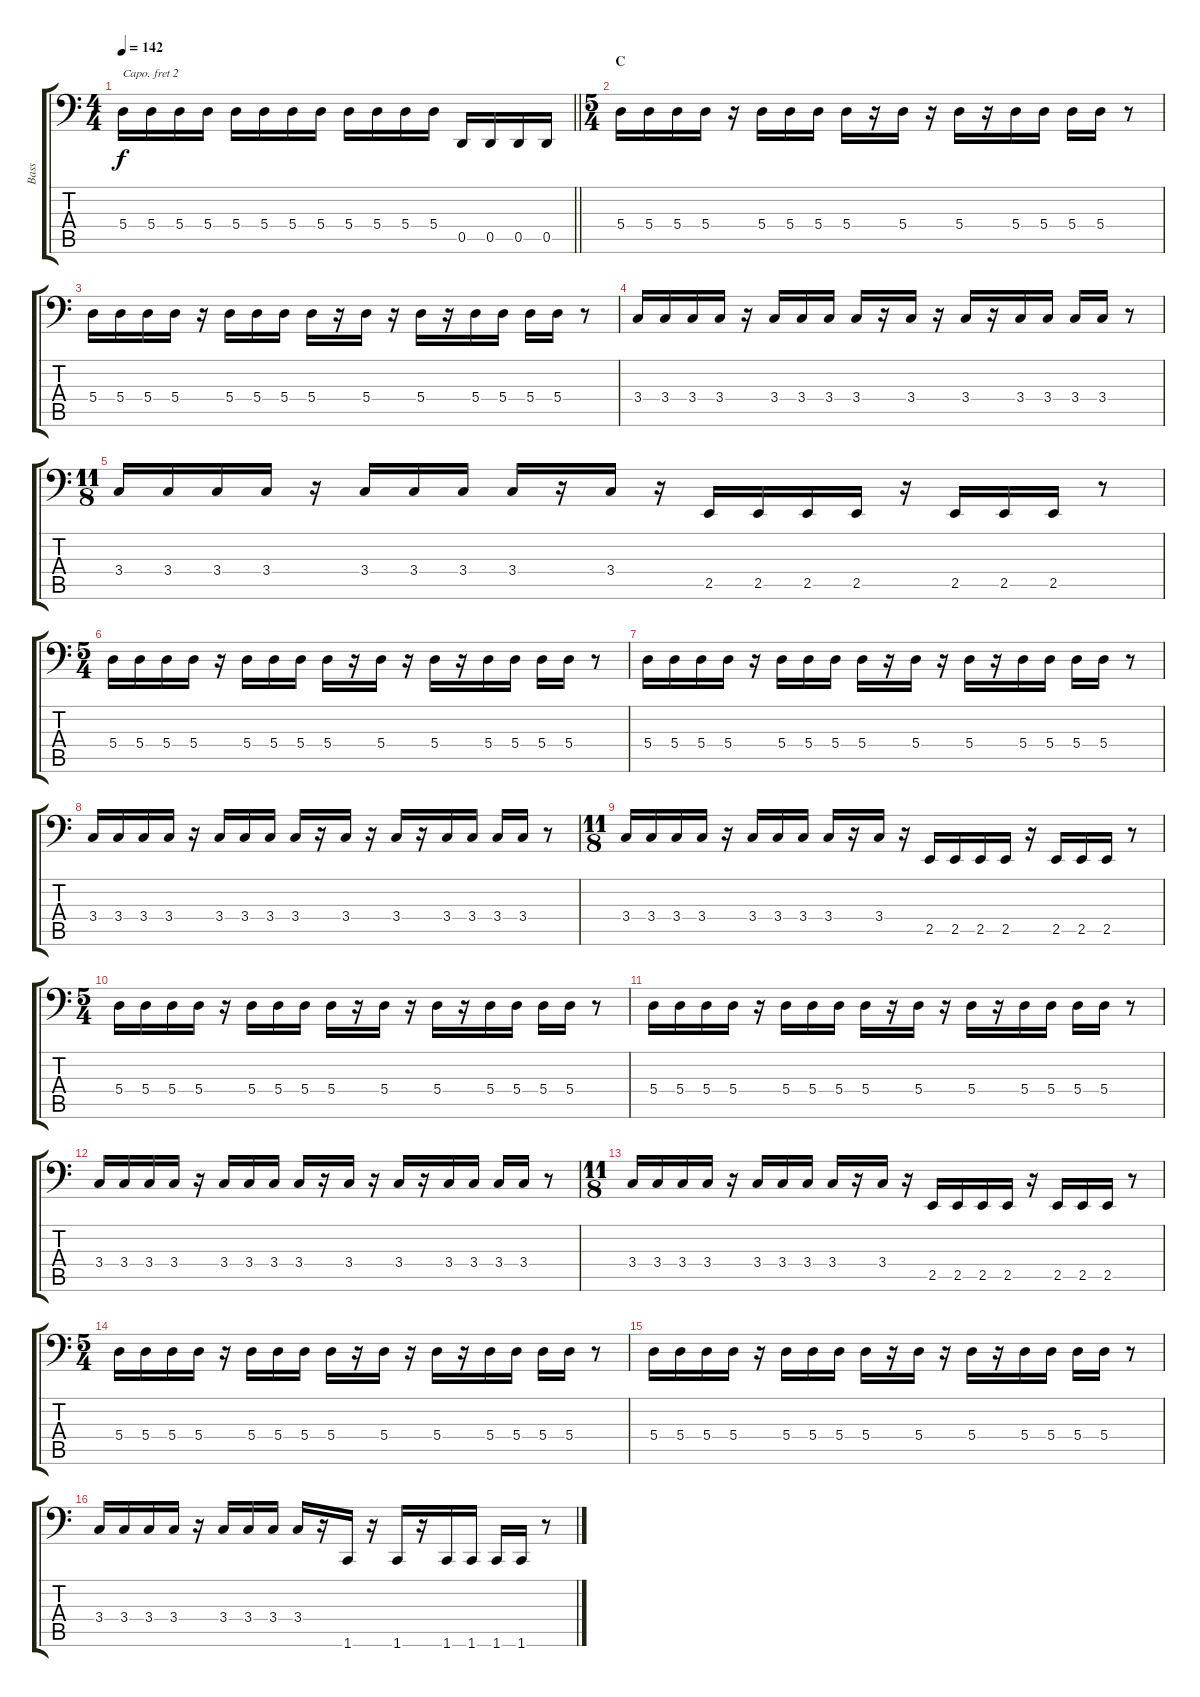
\track ("Bass" "Bass") {instrument electricbasspick}
\staff {score tabs}
\capo 2
\tuning (Bb2 F2 C2 G1 C1 A0) {hide}
\ts (4 4)
\tempo 142
\clef f4
\barLineRight lightlight
\ks c
5.4.16{dy f} 5.4.16 5.4.16 5.4.16 5.4.16 5.4.16 5.4.16 5.4.16 5.4.16 5.4.16 5.4.16 5.4.16 0.5.16 0.5.16 0.5.16 0.5.16 |
\ts (5 4)
\section ("" "C")
5.4.16 5.4.16 5.4.16 5.4.16 r.16 5.4.16 5.4.16 5.4.16 5.4.16 r.16 5.4.16 r.16 5.4.16 r.16 5.4.16 5.4.16 5.4.16 5.4.16 r.8 |
5.4.16 5.4.16 5.4.16 5.4.16 r.16 5.4.16 5.4.16 5.4.16 5.4.16 r.16 5.4.16 r.16 5.4.16 r.16 5.4.16 5.4.16 5.4.16 5.4.16 r.8 |
3.4.16 3.4.16 3.4.16 3.4.16 r.16 3.4.16 3.4.16 3.4.16 3.4.16 r.16 3.4.16 r.16 3.4.16 r.16 3.4.16 3.4.16 3.4.16 3.4.16 r.8 |
\ts (11 8)
3.4.16 3.4.16 3.4.16 3.4.16 r.16 3.4.16 3.4.16 3.4.16 3.4.16 r.16 3.4.16 r.16 2.5.16 2.5.16 2.5.16 2.5.16 r.16 2.5.16 2.5.16 2.5.16 r.8 |
\ts (5 4)
5.4.16 5.4.16 5.4.16 5.4.16 r.16 5.4.16 5.4.16 5.4.16 5.4.16 r.16 5.4.16 r.16 5.4.16 r.16 5.4.16 5.4.16 5.4.16 5.4.16 r.8 |
5.4.16 5.4.16 5.4.16 5.4.16 r.16 5.4.16 5.4.16 5.4.16 5.4.16 r.16 5.4.16 r.16 5.4.16 r.16 5.4.16 5.4.16 5.4.16 5.4.16 r.8 |
3.4.16 3.4.16 3.4.16 3.4.16 r.16 3.4.16 3.4.16 3.4.16 3.4.16 r.16 3.4.16 r.16 3.4.16 r.16 3.4.16 3.4.16 3.4.16 3.4.16 r.8 |
\ts (11 8)
3.4.16 3.4.16 3.4.16 3.4.16 r.16 3.4.16 3.4.16 3.4.16 3.4.16 r.16 3.4.16 r.16 2.5.16 2.5.16 2.5.16 2.5.16 r.16 2.5.16 2.5.16 2.5.16 r.8 |
\ts (5 4)
5.4.16 5.4.16 5.4.16 5.4.16 r.16 5.4.16 5.4.16 5.4.16 5.4.16 r.16 5.4.16 r.16 5.4.16 r.16 5.4.16 5.4.16 5.4.16 5.4.16 r.8 |
5.4.16 5.4.16 5.4.16 5.4.16 r.16 5.4.16 5.4.16 5.4.16 5.4.16 r.16 5.4.16 r.16 5.4.16 r.16 5.4.16 5.4.16 5.4.16 5.4.16 r.8 |
3.4.16 3.4.16 3.4.16 3.4.16 r.16 3.4.16 3.4.16 3.4.16 3.4.16 r.16 3.4.16 r.16 3.4.16 r.16 3.4.16 3.4.16 3.4.16 3.4.16 r.8 |
\ts (11 8)
3.4.16 3.4.16 3.4.16 3.4.16 r.16 3.4.16 3.4.16 3.4.16 3.4.16 r.16 3.4.16 r.16 2.5.16 2.5.16 2.5.16 2.5.16 r.16 2.5.16 2.5.16 2.5.16 r.8 |
\ts (5 4)
5.4.16 5.4.16 5.4.16 5.4.16 r.16 5.4.16 5.4.16 5.4.16 5.4.16 r.16 5.4.16 r.16 5.4.16 r.16 5.4.16 5.4.16 5.4.16 5.4.16 r.8 |
5.4.16 5.4.16 5.4.16 5.4.16 r.16 5.4.16 5.4.16 5.4.16 5.4.16 r.16 5.4.16 r.16 5.4.16 r.16 5.4.16 5.4.16 5.4.16 5.4.16 r.8 |
3.4.16 3.4.16 3.4.16 3.4.16 r.16 3.4.16 3.4.16 3.4.16 3.4.16 r.16 1.6.16 r.16 1.6.16 r.16 1.6.16 1.6.16 1.6.16 1.6.16 r.8
